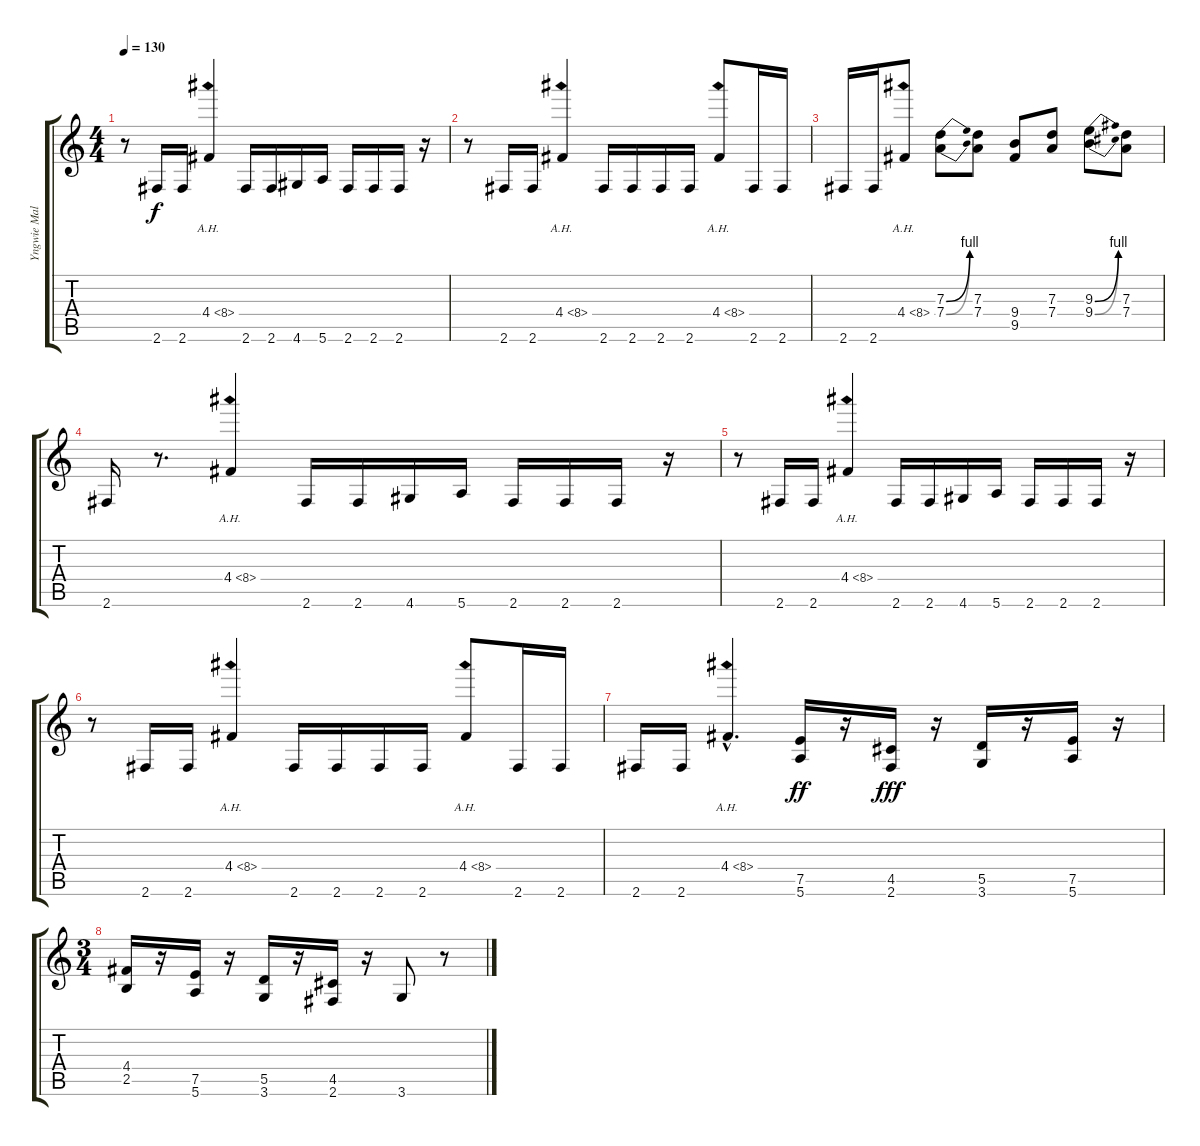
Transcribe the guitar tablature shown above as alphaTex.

\track ("Yngwie Malmsteen (Rythm)" "Yngwie Mal") {instrument distortionguitar}
\staff {score tabs}
\tuning (E4 B3 G3 D3 A2 E2) {hide}
\ts (4 4)
\tempo 130
\clef g2
\ks c
r.8{dy f} 2.6.16 2.6.16 4.4{ah 4}.4 2.6.16 2.6.16 4.6.16 5.6.16 2.6.16 2.6.16 2.6.16 r.16 |
r.8 2.6.16 2.6.16 4.4{ah 4}.4 2.6.16 2.6.16 2.6.16 2.6.16 4.4{ah 4}.8 2.6.16 2.6.16 |
2.6.16 2.6.16 4.4{ah 4}.8 (7.3{be (bend 0 0 60 4)} 7.4{be (bend 0 0 60 4)}).8 (7.3 7.4).8 (9.4 9.5).8 (7.3 7.4).8 (9.3{be (bend 0 0 60 4)} 9.4{be (bend 0 0 60 4)}).8 (7.3 7.4).8 |
2.6.16 r.8{d} 4.4{ah 4}.4 2.6.16 2.6.16 4.6.16 5.6.16 2.6.16 2.6.16 2.6.16 r.16 |
r.8 2.6.16 2.6.16 4.4{ah 4}.4 2.6.16 2.6.16 4.6.16 5.6.16 2.6.16 2.6.16 2.6.16 r.16 |
r.8 2.6.16 2.6.16 4.4{ah 4}.4 2.6.16 2.6.16 2.6.16 2.6.16 4.4{ah 4}.8 2.6.16 2.6.16 |
2.6.16 2.6.16 4.4{ah 4 hac}.4{d} (7.5 5.6).16{dy ff} r.16 (4.5 2.6).16{dy fff} r.16 (5.5 3.6).16 r.16 (7.5 5.6).16 r.16 |
\ts (3 4)
(4.4 2.5).16 r.16 (7.5 5.6).16 r.16 (5.5 3.6).16 r.16 (4.5 2.6).16 r.16 3.6.8 r.8
